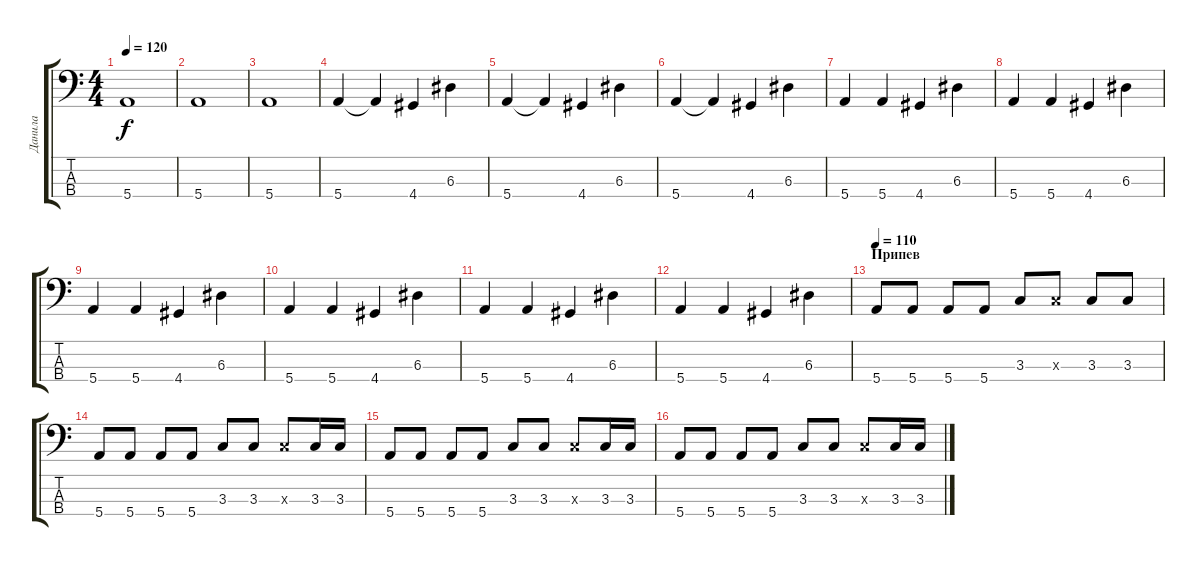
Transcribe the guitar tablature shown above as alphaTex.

\track ("Данила" "Данила") {instrument electricbassfinger}
\staff {score tabs}
\tuning (G2 D2 A1 E1) {hide}
\ts (4 4)
\tempo 120
\clef f4
\ks c
5.4.1{dy f instrument electricbassfinger} |
5.4.1 |
5.4.1 |
5.4.4 5.4{t}.4 4.4.4 6.3.4 |
5.4.4 5.4{t}.4 4.4.4 6.3.4 |
5.4.4 5.4{t}.4 4.4.4 6.3.4 |
5.4.4 5.4.4 4.4.4 6.3.4 |
5.4.4 5.4.4 4.4.4 6.3.4 |
5.4.4 5.4.4 4.4.4 6.3.4 |
5.4.4 5.4.4 4.4.4 6.3.4 |
5.4.4 5.4.4 4.4.4 6.3.4 |
5.4.4 5.4.4 4.4.4 6.3.4 |
\section ("" "Припев")
\tempo 110
5.4.8 5.4.8 5.4.8 5.4.8 3.3.8 3.3{x}.8 3.3.8 3.3.8 |
5.4.8 5.4.8 5.4.8 5.4.8 3.3.8 3.3.8 3.3{x}.8 3.3.16 3.3.16 |
5.4.8 5.4.8 5.4.8 5.4.8 3.3.8 3.3.8 3.3{x}.8 3.3.16 3.3.16 |
5.4.8 5.4.8 5.4.8 5.4.8 3.3.8 3.3.8 3.3{x}.8 3.3.16 3.3.16
